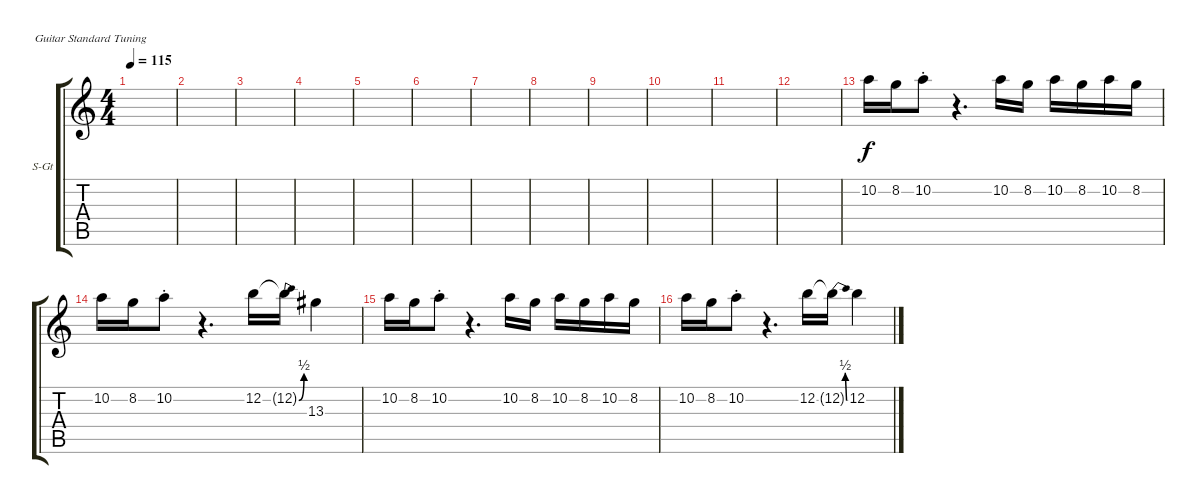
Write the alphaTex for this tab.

\defaultSystemsLayout 4
\bracketExtendMode groupsimilarinstruments
\firstSystemTrackNameOrientation horizontal
\otherSystemsTrackNameOrientation horizontal
\track ("Lead" "S-Gt") {instrument acousticguitarsteel}
\staff {score tabs}
\tuning (E4 B3 G3 D3 A2 E2)
\ts (4 4)
\tempo 115
\clef g2
\ks c
|
|
|
|
|
|
|
|
|
|
|
|
10.2.16 8.2.16 10.2{st}.8 r.4{d} 10.2.16 8.2.16 10.2.16 8.2.16 10.2.16 8.2.16 |
10.2.16 8.2.16 10.2{st}.8 r.4{d} 12.2.16 12.2{be (bend 0 0 30 2) t}.16 13.3.4 |
10.2.16 8.2.16 10.2{st}.8 r.4{d} 10.2.16 8.2.16 10.2.16 8.2.16 10.2.16 8.2.16 |
10.2.16 8.2.16 10.2{st}.8 r.4{d} 12.2.16 12.2{be (bend 0 0 30 2) t}.16 12.2.4
